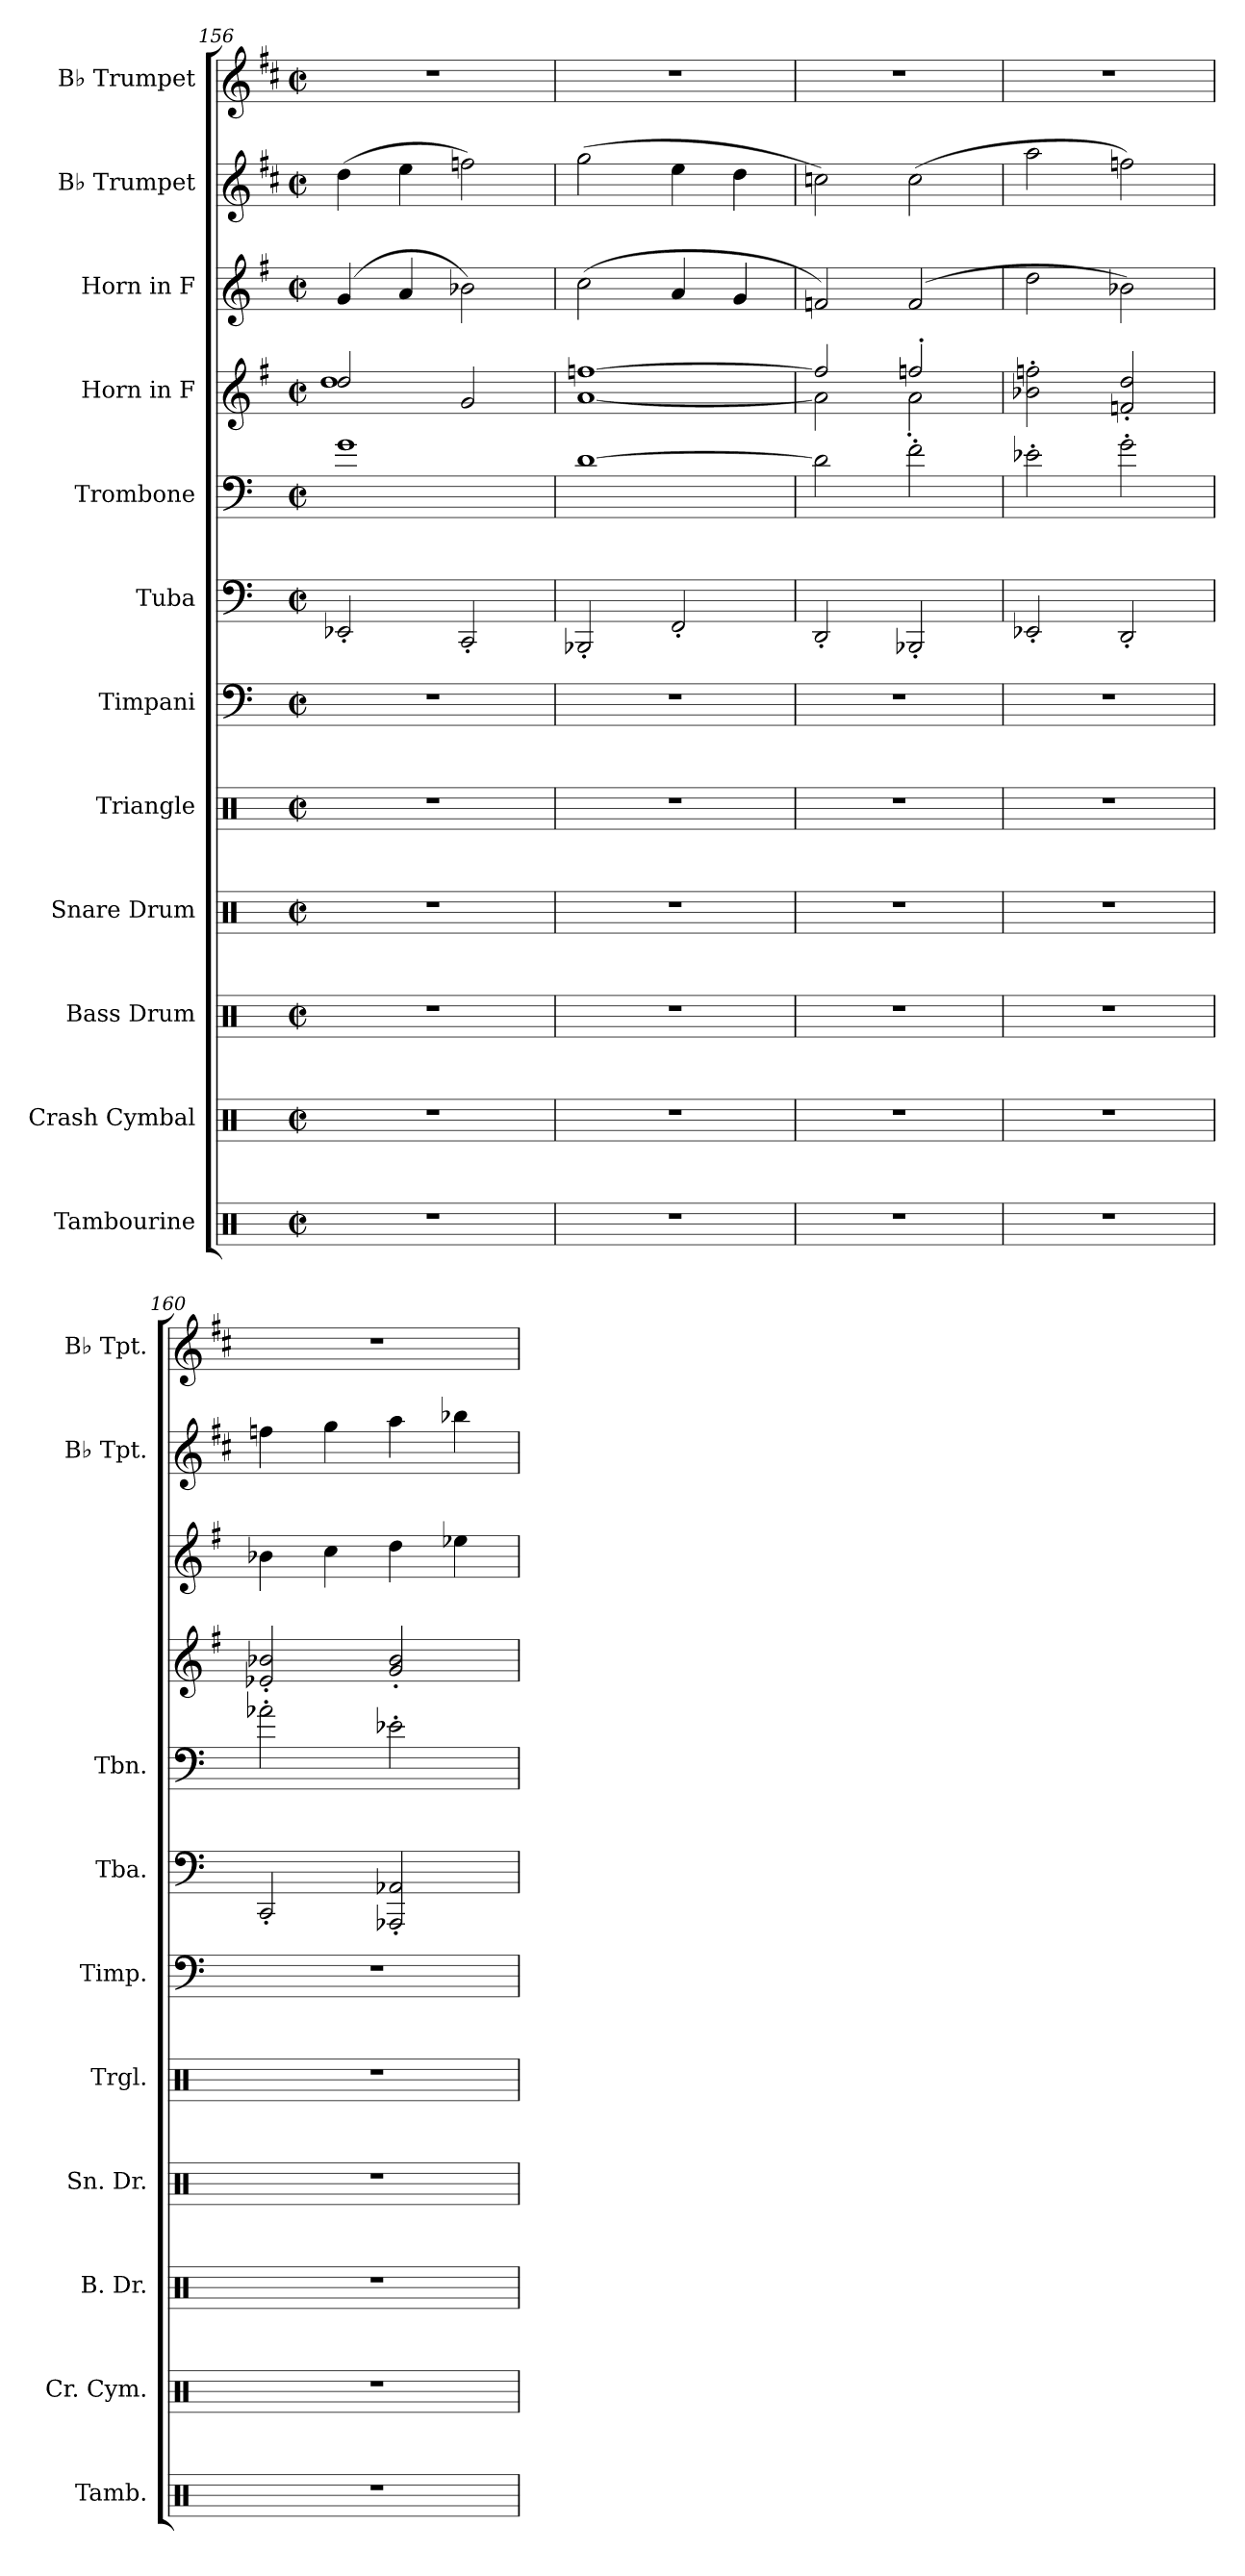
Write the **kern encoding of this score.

**kern	**kern	**kern	**kern	**kern	**kern	**kern	**kern	**kern	**kern	**kern	**kern
*part12	*part11	*part10	*part9	*part8	*part7	*part6	*part5	*part4	*part3	*part2	*part1
*staff12	*staff11	*staff10	*staff9	*staff8	*staff7	*staff6	*staff5	*staff4	*staff3	*staff2	*staff1
*I"Tambourine	*I"Crash Cymbal	*I"Bass Drum	*I"Snare Drum	*I"Triangle	*I"Timpani	*I"Tuba	*I"Trombone	*I"Horn in F	*I"Horn in F	*I"B♭ Trumpet	*I"B♭ Trumpet
*I'Tamb.	*I'Cr. Cym.	*I'B. Dr.	*I'Sn. Dr.	*I'Trgl.	*I'Timp.	*I'Tba.	*I'Tbn.	*	*	*I'B♭ Tpt.	*I'B♭ Tpt.
*clefX	*clefX	*clefX	*clefX	*clefX	*clefF4	*clefF4	*clefF4	*clefG2	*clefG2	*clefG2	*clefG2
*	*	*	*	*	*	*	*	*ITrd4c7	*ITrd4c7	*ITrd1c2	*ITrd1c2
*k[]	*k[]	*k[]	*k[]	*k[]	*k[]	*k[]	*k[]	*k[]	*k[]	*k[]	*k[]
*M2/2	*M2/2	*M2/2	*M2/2	*M2/2	*M2/2	*M2/2	*M2/2	*M2/2	*M2/2	*M2/2	*M2/2
*met(c|)	*met(c|)	*met(c|)	*met(c|)	*met(c|)	*met(c|)	*met(c|)	*met(c|)	*met(c|)	*met(c|)	*met(c|)	*met(c|)
=156	=156	=156	=156	=156	=156	=156	=156	=156	=156	=156	=156
*	*	*	*	*	*	*	*	*^	*	*	*
1r	1r	1r	1r	1r	1r	2EE-X'/	1g	2g/	1g	(4c/	(4cc\	1r
.	.	.	.	.	.	.	.	.	.	4d/	4dd\	.
.	.	.	.	.	.	2CC'/	.	2c/	.	2e-X\)	2ee-X\)	.
=157	=157	=157	=157	=157	=157	=157	=157	=157	=157	=157	=157	=157
1r	1r	1r	1r	1r	1r	2BBB-X'/	[1d	[1b-X	[1d	(2f\	(2ff\	1r
.	.	.	.	.	.	2FF'/	.	.	.	4d/	4dd\	.
.	.	.	.	.	.	.	.	.	.	4c/	4cc\	.
=158	=158	=158	=158	=158	=158	=158	=158	=158	=158	=158	=158	=158
1r	1r	1r	1r	1r	1r	2DD'/	2d\]	2b-/]	2d\]	2B-X/)	2b-X\)	1r
.	.	.	.	.	.	2BBB-X'/	2f'\	2b-X'/	2d'\	(2B-/	(2b-\	.
*	*	*	*	*	*	*	*	*v	*v	*	*	*
=159	=159	=159	=159	=159	=159	=159	=159	=159	=159	=159	=159
1r	1r	1r	1r	1r	1r	2EE-X'/	2e-X'\	2e-X\' 2b-X\'	2g\	2gg\	1r
.	.	.	.	.	.	2DD'/	2g'\	2B-X/' 2g/'	2e-X\)	2ee-X\)	.
!!LO:PB:g=z
=160	=160	=160	=160	=160	=160	=160	=160	=160	=160	=160	=160
1r	1r	1r	1r	1r	1r	2CC'/	2a-X'\	2A-X/' 2e-X/'	4e-X\	4ee-X\	1r
.	.	.	.	.	.	.	.	.	4f\	4ff\	.
.	.	.	.	.	.	2AAA-X/' 2AA-X/'	2e-X'\	2c/' 2e-/'	4g\	4gg\	.
.	.	.	.	.	.	.	.	.	4a-X\	4aa-X\	.
=	=	=	=	=	=	=	=	=	=	=	=
*-	*-	*-	*-	*-	*-	*-	*-	*-	*-	*-	*-
